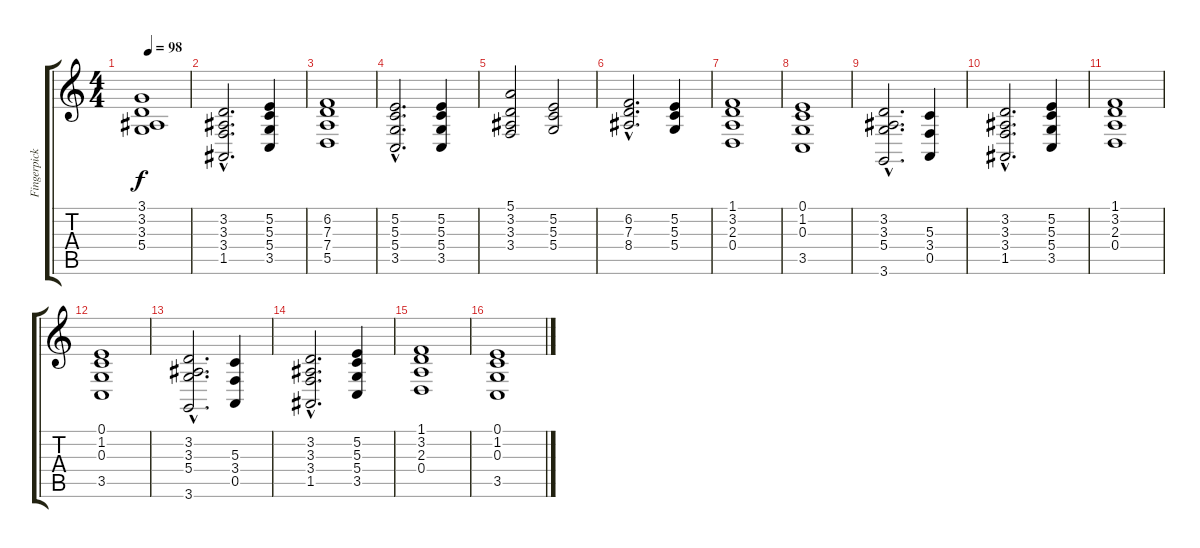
\track ("Fingerpicking guitar" "Fingerpick") {instrument brightacousticpiano}
\staff {score tabs}
\tuning (E4 B3 G3 D3 A2 E2) {hide}
\ts (4 4)
\tempo 98
\clef g2
\ks c
(3.1 3.2 3.3 5.4).1{dy f} |
(3.2{hac} 3.3{hac} 3.4{hac} 1.5{hac}).2{d} (5.2 5.3 5.4 3.5).4 |
(6.2 7.3 7.4 5.5).1 |
(5.2{hac} 5.3{hac} 5.4{hac} 3.5{hac}).2{d} (5.2 5.3 5.4 3.5).4 |
(5.1 3.2 3.3 3.4).2 (5.2 5.3 5.4).2 |
(6.2{hac} 7.3{hac} 8.4{hac}).2{d} (5.2 5.3 5.4).4 |
(1.1 3.2 2.3 0.4).1 |
(0.1 1.2 0.3 3.5).1 |
(3.2{hac} 3.3{hac} 5.4{hac} 3.6{hac}).2{d} (5.3 3.4 0.5).4 |
(3.2{hac} 3.3{hac} 3.4{hac} 1.5{hac}).2{d} (5.2 5.3 5.4 3.5).4 |
(1.1 3.2 2.3 0.4).1 |
(0.1 1.2 0.3 3.5).1 |
(3.2{hac} 3.3{hac} 5.4{hac} 3.6{hac}).2{d} (5.3 3.4 0.5).4 |
(3.2{hac} 3.3{hac} 3.4{hac} 1.5{hac}).2{d} (5.2 5.3 5.4 3.5).4 |
(1.1 3.2 2.3 0.4).1 |
(0.1 1.2 0.3 3.5).1
